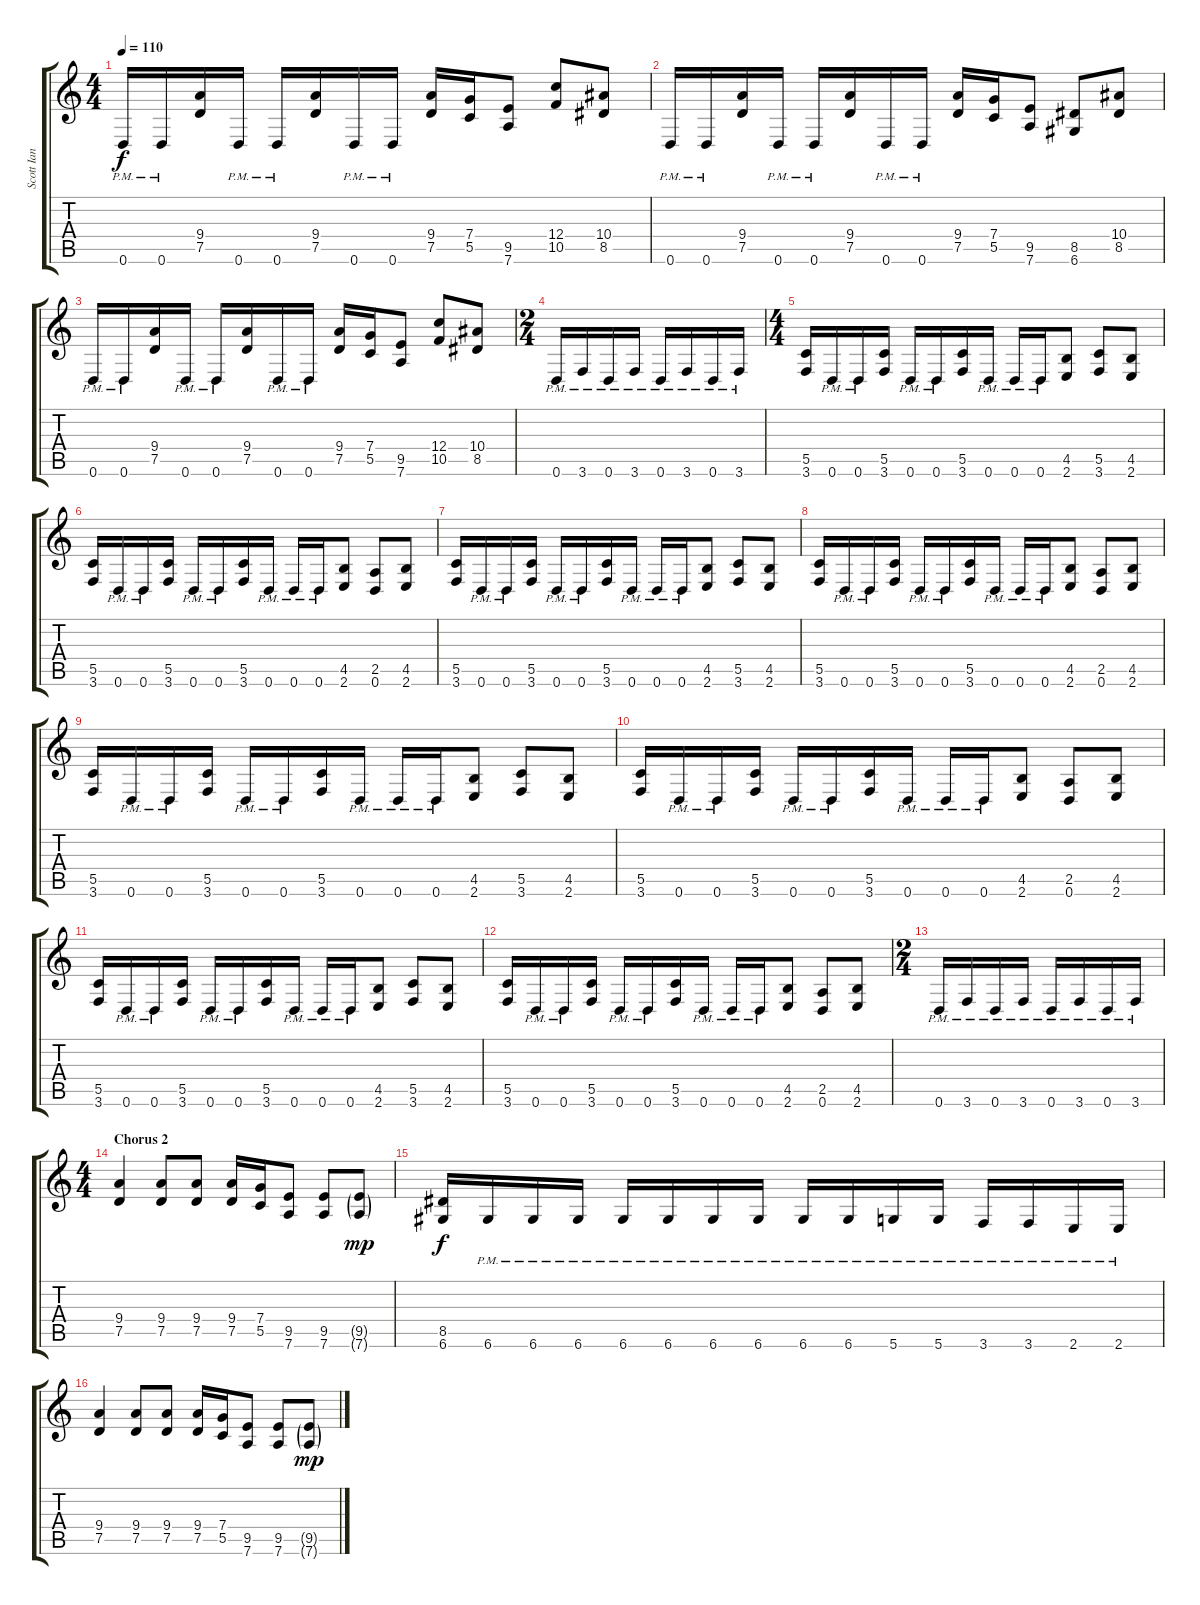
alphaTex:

\track ("Scott Ian" "Scott Ian") {instrument distortionguitar}
\staff {score tabs}
\tuning (D4 A3 F3 C3 G2 D2) {hide}
\ts (4 4)
\tempo 110
\clef g2
\ks c
0.6{pm}.16{dy f} 0.6{pm}.16 (9.4 7.5).16 0.6{pm}.16 0.6{pm}.16 (9.4 7.5).16 0.6{pm}.16 0.6{pm}.16 (9.4 7.5).16 (7.4 5.5).16 (9.5 7.6).8 (12.4 10.5).8 (10.4 8.5).8 |
0.6{pm}.16 0.6{pm}.16 (9.4 7.5).16 0.6{pm}.16 0.6{pm}.16 (9.4 7.5).16 0.6{pm}.16 0.6{pm}.16 (9.4 7.5).16 (7.4 5.5).16 (9.5 7.6).8 (8.5 6.6).8 (10.4 8.5).8 |
0.6{pm}.16 0.6{pm}.16 (9.4 7.5).16 0.6{pm}.16 0.6{pm}.16 (9.4 7.5).16 0.6{pm}.16 0.6{pm}.16 (9.4 7.5).16 (7.4 5.5).16 (9.5 7.6).8 (12.4 10.5).8 (10.4 8.5).8 |
\ts (2 4)
0.6{pm}.16 3.6{pm}.16 0.6{pm}.16 3.6{pm}.16 0.6{pm}.16 3.6{pm}.16 0.6{pm}.16 3.6{pm}.16 |
\ts (4 4)
(5.5 3.6).16 0.6{pm}.16 0.6{pm}.16 (5.5 3.6).16 0.6{pm}.16 0.6{pm}.16 (5.5 3.6).16 0.6{pm}.16 0.6{pm}.16 0.6{pm}.16 (4.5 2.6).8 (5.5 3.6).8 (4.5 2.6).8 |
(5.5 3.6).16 0.6{pm}.16 0.6{pm}.16 (5.5 3.6).16 0.6{pm}.16 0.6{pm}.16 (5.5 3.6).16 0.6{pm}.16 0.6{pm}.16 0.6{pm}.16 (4.5 2.6).8 (2.5 0.6).8 (4.5 2.6).8 |
(5.5 3.6).16 0.6{pm}.16 0.6{pm}.16 (5.5 3.6).16 0.6{pm}.16 0.6{pm}.16 (5.5 3.6).16 0.6{pm}.16 0.6{pm}.16 0.6{pm}.16 (4.5 2.6).8 (5.5 3.6).8 (4.5 2.6).8 |
(5.5 3.6).16 0.6{pm}.16 0.6{pm}.16 (5.5 3.6).16 0.6{pm}.16 0.6{pm}.16 (5.5 3.6).16 0.6{pm}.16 0.6{pm}.16 0.6{pm}.16 (4.5 2.6).8 (2.5 0.6).8 (4.5 2.6).8 |
(5.5 3.6).16 0.6{pm}.16 0.6{pm}.16 (5.5 3.6).16 0.6{pm}.16 0.6{pm}.16 (5.5 3.6).16 0.6{pm}.16 0.6{pm}.16 0.6{pm}.16 (4.5 2.6).8 (5.5 3.6).8 (4.5 2.6).8 |
(5.5 3.6).16 0.6{pm}.16 0.6{pm}.16 (5.5 3.6).16 0.6{pm}.16 0.6{pm}.16 (5.5 3.6).16 0.6{pm}.16 0.6{pm}.16 0.6{pm}.16 (4.5 2.6).8 (2.5 0.6).8 (4.5 2.6).8 |
(5.5 3.6).16 0.6{pm}.16 0.6{pm}.16 (5.5 3.6).16 0.6{pm}.16 0.6{pm}.16 (5.5 3.6).16 0.6{pm}.16 0.6{pm}.16 0.6{pm}.16 (4.5 2.6).8 (5.5 3.6).8 (4.5 2.6).8 |
(5.5 3.6).16 0.6{pm}.16 0.6{pm}.16 (5.5 3.6).16 0.6{pm}.16 0.6{pm}.16 (5.5 3.6).16 0.6{pm}.16 0.6{pm}.16 0.6{pm}.16 (4.5 2.6).8 (2.5 0.6).8 (4.5 2.6).8 |
\ts (2 4)
0.6{pm}.16 3.6{pm}.16 0.6{pm}.16 3.6{pm}.16 0.6{pm}.16 3.6{pm}.16 0.6{pm}.16 3.6{pm}.16 |
\ts (4 4)
\section ("" "Chorus 2")
(9.4 7.5).4 (9.4 7.5).8 (9.4 7.5).8 (9.4 7.5).16 (7.4 5.5).16 (9.5 7.6).8 (9.5 7.6).8 (9.5{g} 7.6{g}).8{dy mp} |
(8.5 6.6).16{dy f} 6.6{pm}.16 6.6{pm}.16 6.6{pm}.16 6.6{pm}.16 6.6{pm}.16 6.6{pm}.16 6.6{pm}.16 6.6{pm}.16 6.6{pm}.16 5.6{pm}.16 5.6{pm}.16 3.6{pm}.16 3.6{pm}.16 2.6{pm}.16 2.6{pm}.16 |
(9.4 7.5).4 (9.4 7.5).8 (9.4 7.5).8 (9.4 7.5).16 (7.4 5.5).16 (9.5 7.6).8 (9.5 7.6).8 (9.5{g} 7.6{g}).8{dy mp}
